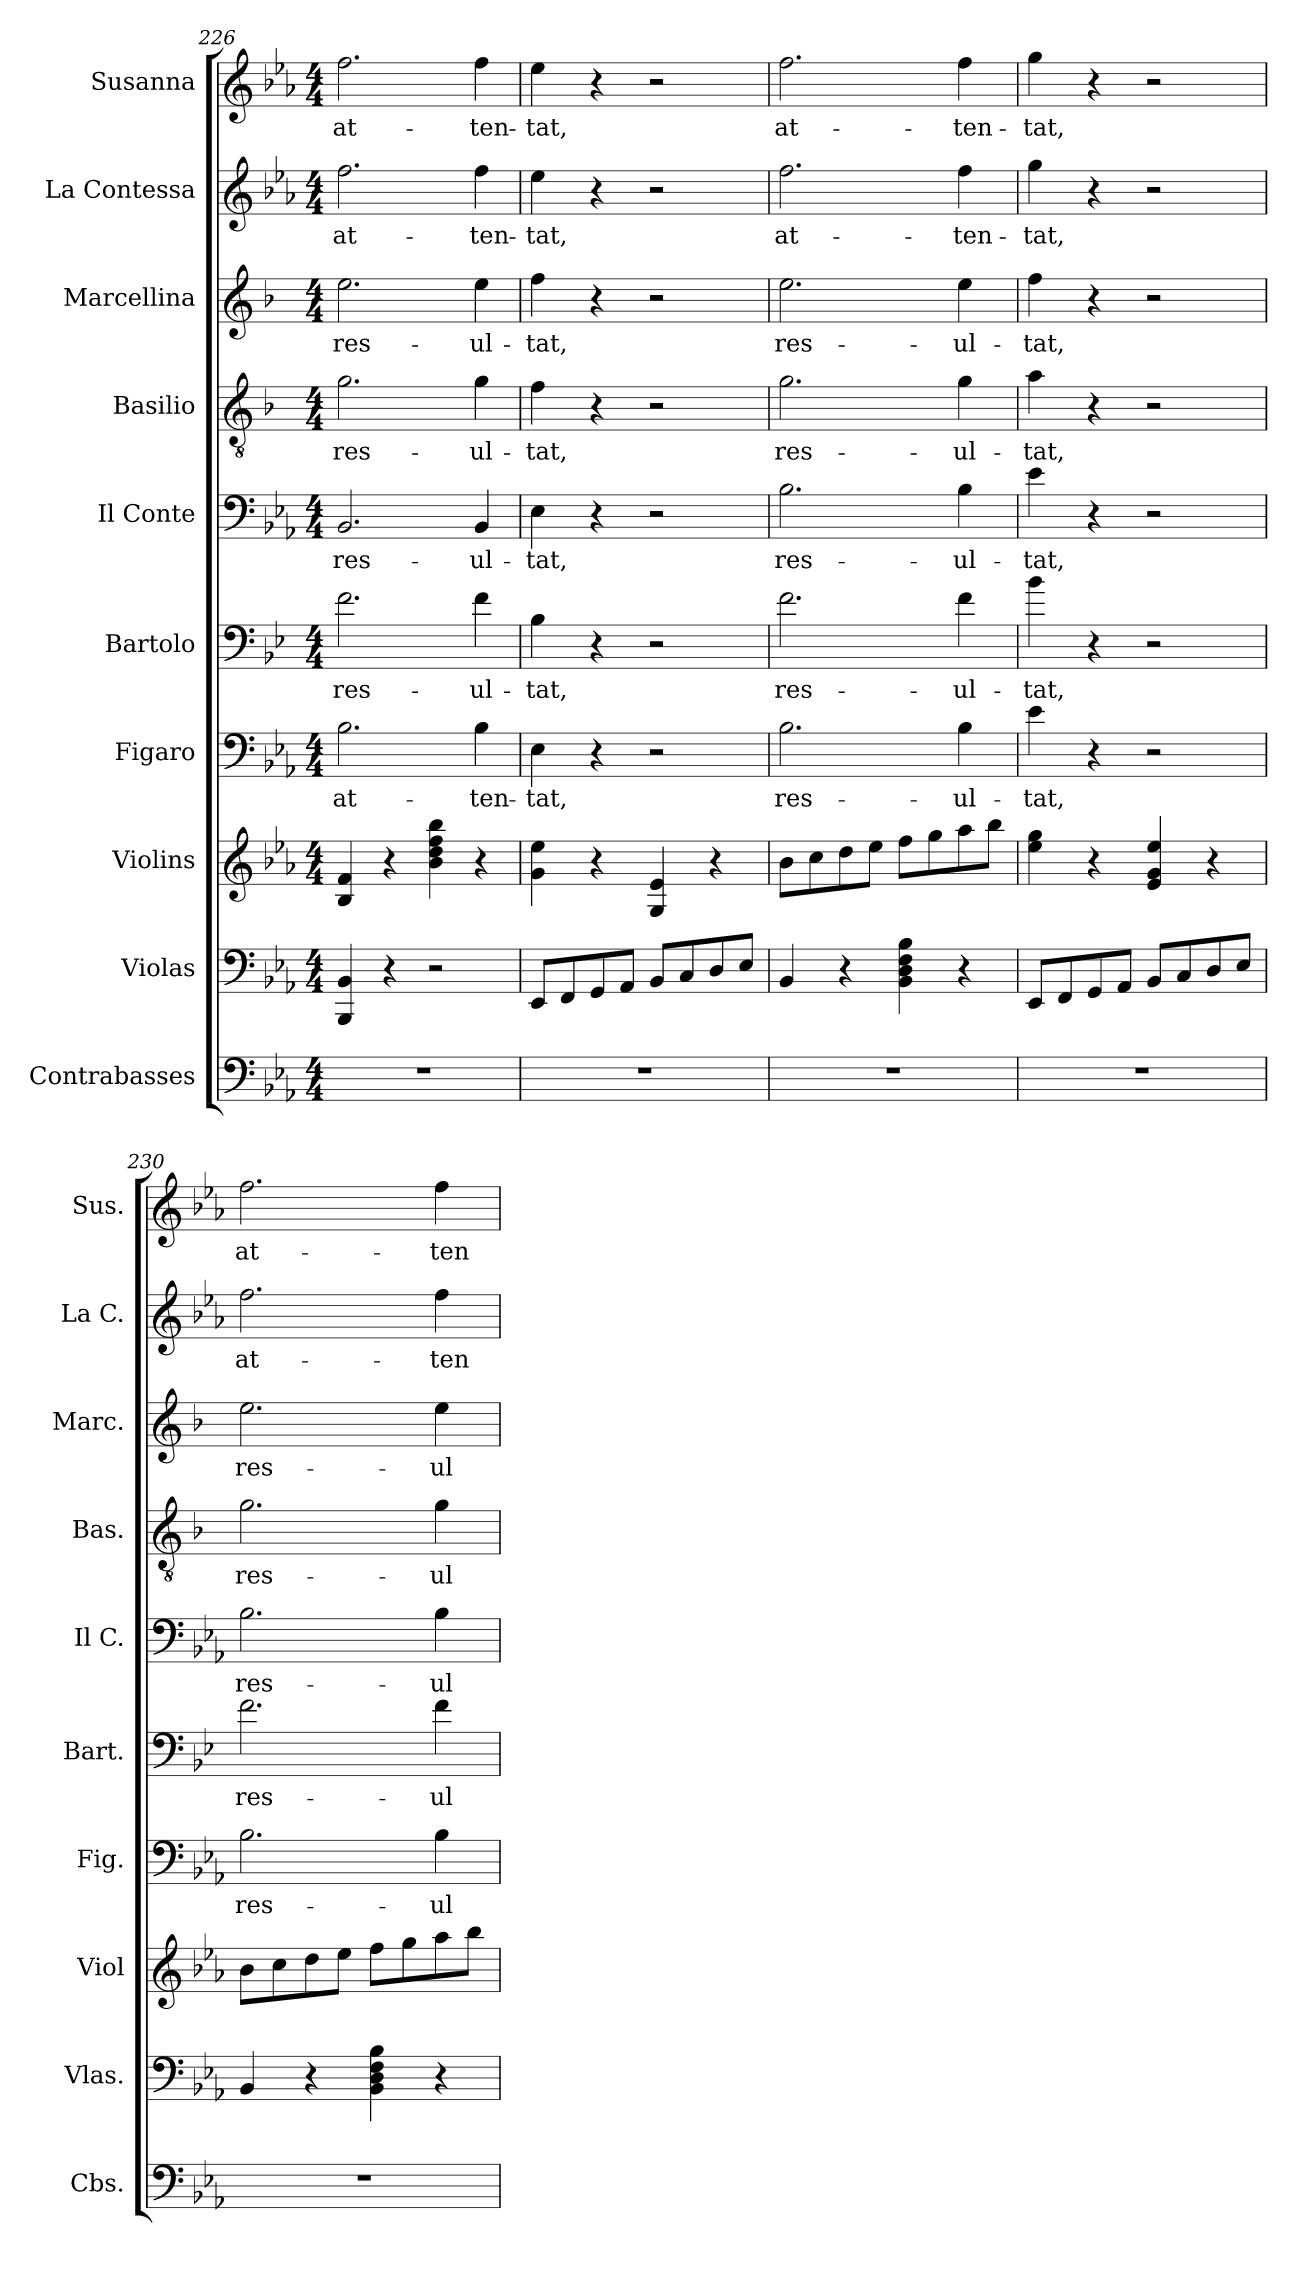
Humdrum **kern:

**kern	**kern	**kern	**kern	**text	**kern	**text	**kern	**text	**kern	**text	**kern	**text	**kern	**text	**kern	**text
*part10	*part9	*part8	*part7	*part7	*part6	*part6	*part5	*part5	*part4	*part4	*part3	*part3	*part2	*part2	*part1	*part1
*staff10	*staff9	*staff8	*staff7	*staff7	*staff6	*staff6	*staff5	*staff5	*staff4	*staff4	*staff3	*staff3	*staff2	*staff2	*staff1	*staff1
*I"Contrabasses	*I"Violas	*I"Violins	*I"Figaro	*	*I"Bartolo	*	*I"Il Conte	*	*I"Basilio	*	*I"Marcellina	*	*I"La Contessa	*	*I"Susanna	*
*I'Cbs.	*I'Vlas.	*I'Viol	*I'Fig.	*	*I'Bart.	*	*I'Il C.	*	*I'Bas.	*	*I'Marc.	*	*I'La C.	*	*I'Sus.	*
*clefF4	*clefF4	*clefG2	*clefF4	*	*clefF4	*	*clefF4	*	*clefGv2	*	*clefG2	*	*clefG2	*	*clefG2	*
*ITrd7c12	*	*	*	*	*ITrd4c7	*	*	*	*ITrd1c2	*	*ITrd1c2	*	*	*	*	*
*k[b-e-a-]	*k[b-e-a-]	*k[b-e-a-]	*k[b-e-a-]	*	*k[b-e-a-]	*	*k[b-e-a-]	*	*k[b-e-a-]	*	*k[b-e-a-]	*	*k[b-e-a-]	*	*k[b-e-a-]	*
*M4/4	*M4/4	*M4/4	*M4/4	*	*M4/4	*	*M4/4	*	*M4/4	*	*M4/4	*	*M4/4	*	*M4/4	*
=226	=226	=226	=226	=226	=226	=226	=226	=226	=226	=226	=226	=226	=226	=226	=226	=226
!	!	!	!	!LO:LY:b	!	!LO:LY:b	!	!LO:LY:b	!	!LO:LY:b	!	!LO:LY:b	!	!LO:LY:b	!	!LO:LY:b
1r	4BBB-/ 4BB-/	4B-/ 4f/	2.B-\	at-	2.B-\	res-	2.BB-/	res-	2.f\	res-	2.dd\	res-	2.ff\	at-	2.ff\	at-
.	4r	4r	.	.	.	.	.	.	.	.	.	.	.	.	.	.
.	2r	4b-\ 4dd\ 4ff\ 4bb-\	.	.	.	.	.	.	.	.	.	.	.	.	.	.
!	!	!	!	!LO:LY:b	!	!LO:LY:b	!	!LO:LY:b	!	!LO:LY:b	!	!LO:LY:b	!	!LO:LY:b	!	!LO:LY:b
.	.	4r	4B-\	-ten-	4B-\	-ul-	4BB-/	-ul-	4f\	-ul-	4dd\	-ul-	4ff\	-ten-	4ff\	-ten-
!!LO:PB:g=z
=227	=227	=227	=227	=227	=227	=227	=227	=227	=227	=227	=227	=227	=227	=227	=227	=227
!	!	!	!	!LO:LY:b	!	!LO:LY:b	!	!LO:LY:b	!	!LO:LY:b	!	!LO:LY:b	!	!LO:LY:b	!	!LO:LY:b
1r	8EE-/L	4g\ 4ee-\	4E-\	-tat,	4E-\	-tat,	4E-\	-tat,	4e-\	-tat,	4ee-\	-tat,	4ee-\	-tat,	4ee-\	-tat,
.	8FF/	.	.	.	.	.	.	.	.	.	.	.	.	.	.	.
.	8GG/	4r	4r	.	4r	.	4r	.	4r	.	4r	.	4r	.	4r	.
.	8AA-/J	.	.	.	.	.	.	.	.	.	.	.	.	.	.	.
.	8BB-/L	4G/ 4e-/	2r	.	2r	.	2r	.	2r	.	2r	.	2r	.	2r	.
.	8C/	.	.	.	.	.	.	.	.	.	.	.	.	.	.	.
.	8D/	4r	.	.	.	.	.	.	.	.	.	.	.	.	.	.
.	8E-/J	.	.	.	.	.	.	.	.	.	.	.	.	.	.	.
=228	=228	=228	=228	=228	=228	=228	=228	=228	=228	=228	=228	=228	=228	=228	=228	=228
!	!	!	!	!LO:LY:b	!	!LO:LY:b	!	!LO:LY:b	!	!LO:LY:b	!	!LO:LY:b	!	!LO:LY:b	!	!LO:LY:b
1r	4BB-/	8b-\L	2.B-\	res-	2.B-\	res-	2.B-\	res-	2.f\	res-	2.dd\	res-	2.ff\	at-	2.ff\	at-
.	.	8cc\	.	.	.	.	.	.	.	.	.	.	.	.	.	.
.	4r	8dd\	.	.	.	.	.	.	.	.	.	.	.	.	.	.
.	.	8ee-\J	.	.	.	.	.	.	.	.	.	.	.	.	.	.
.	4BB-\ 4D\ 4F\ 4B-\	8ff\L	.	.	.	.	.	.	.	.	.	.	.	.	.	.
.	.	8gg\	.	.	.	.	.	.	.	.	.	.	.	.	.	.
!	!	!	!	!LO:LY:b	!	!LO:LY:b	!	!LO:LY:b	!	!LO:LY:b	!	!LO:LY:b	!	!LO:LY:b	!	!LO:LY:b
.	4r	8aa-\	4B-\	-ul-	4B-\	-ul-	4B-\	-ul-	4f\	-ul-	4dd\	-ul-	4ff\	-ten-	4ff\	-ten-
.	.	8bb-\J	.	.	.	.	.	.	.	.	.	.	.	.	.	.
=229	=229	=229	=229	=229	=229	=229	=229	=229	=229	=229	=229	=229	=229	=229	=229	=229
!	!	!	!	!LO:LY:b	!	!LO:LY:b	!	!LO:LY:b	!	!LO:LY:b	!	!LO:LY:b	!	!LO:LY:b	!	!LO:LY:b
1r	8EE-/L	4ee-\ 4gg\	4e-\	-tat,	4e-\	-tat,	4e-\	-tat,	4g\	-tat,	4ee-\	-tat,	4gg\	-tat,	4gg\	-tat,
.	8FF/	.	.	.	.	.	.	.	.	.	.	.	.	.	.	.
.	8GG/	4r	4r	.	4r	.	4r	.	4r	.	4r	.	4r	.	4r	.
.	8AA-/J	.	.	.	.	.	.	.	.	.	.	.	.	.	.	.
.	8BB-/L	4e-/ 4g/ 4ee-/	2r	.	2r	.	2r	.	2r	.	2r	.	2r	.	2r	.
.	8C/	.	.	.	.	.	.	.	.	.	.	.	.	.	.	.
.	8D/	4r	.	.	.	.	.	.	.	.	.	.	.	.	.	.
.	8E-/J	.	.	.	.	.	.	.	.	.	.	.	.	.	.	.
=230	=230	=230	=230	=230	=230	=230	=230	=230	=230	=230	=230	=230	=230	=230	=230	=230
!	!	!	!	!LO:LY:b	!	!LO:LY:b	!	!LO:LY:b	!	!LO:LY:b	!	!LO:LY:b	!	!LO:LY:b	!	!LO:LY:b
1r	4BB-/	8b-\L	2.B-\	res-	2.B-\	res-	2.B-\	res-	2.f\	res-	2.dd\	res-	2.ff\	at-	2.ff\	at-
.	.	8cc\	.	.	.	.	.	.	.	.	.	.	.	.	.	.
.	4r	8dd\	.	.	.	.	.	.	.	.	.	.	.	.	.	.
.	.	8ee-\J	.	.	.	.	.	.	.	.	.	.	.	.	.	.
.	4BB-\ 4D\ 4F\ 4B-\	8ff\L	.	.	.	.	.	.	.	.	.	.	.	.	.	.
.	.	8gg\	.	.	.	.	.	.	.	.	.	.	.	.	.	.
!	!	!	!	!LO:LY:b	!	!LO:LY:b	!	!LO:LY:b	!	!LO:LY:b	!	!LO:LY:b	!	!LO:LY:b	!	!LO:LY:b
.	4r	8aa-\	4B-\	-ul-	4B-\	-ul-	4B-\	-ul-	4f\	-ul-	4dd\	-ul-	4ff\	-ten-	4ff\	-ten-
.	.	8bb-\J	.	.	.	.	.	.	.	.	.	.	.	.	.	.
=	=	=	=	=	=	=	=	=	=	=	=	=	=	=	=	=
*-	*-	*-	*-	*-	*-	*-	*-	*-	*-	*-	*-	*-	*-	*-	*-	*-
